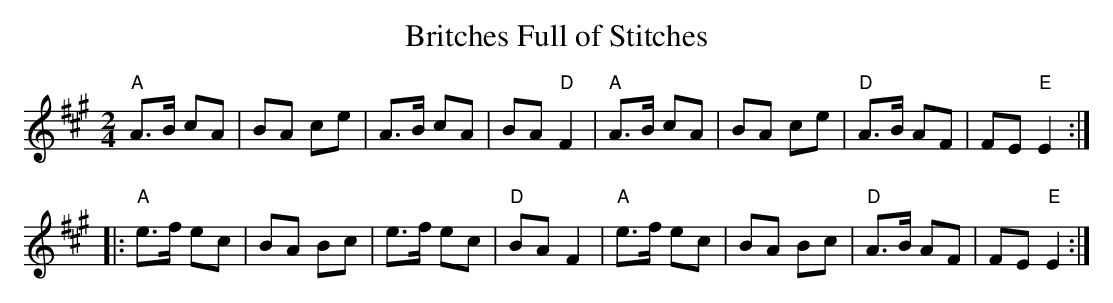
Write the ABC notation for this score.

X:1
T:Britches Full of Stitches
M:2/4
L:1/8
K:A
Q:160
"A"A>B cA|BA ce|A>B cA|BA "D"F2|"A"A>B cA|BA ce|"D"A>B AF|FE "E"E2:|
|:"A"e>f ec| BA Bc|e>f ec|"D"BA F2|"A"e>f ec|BA Bc|"D"A>B AF|FE "E"E2:|
